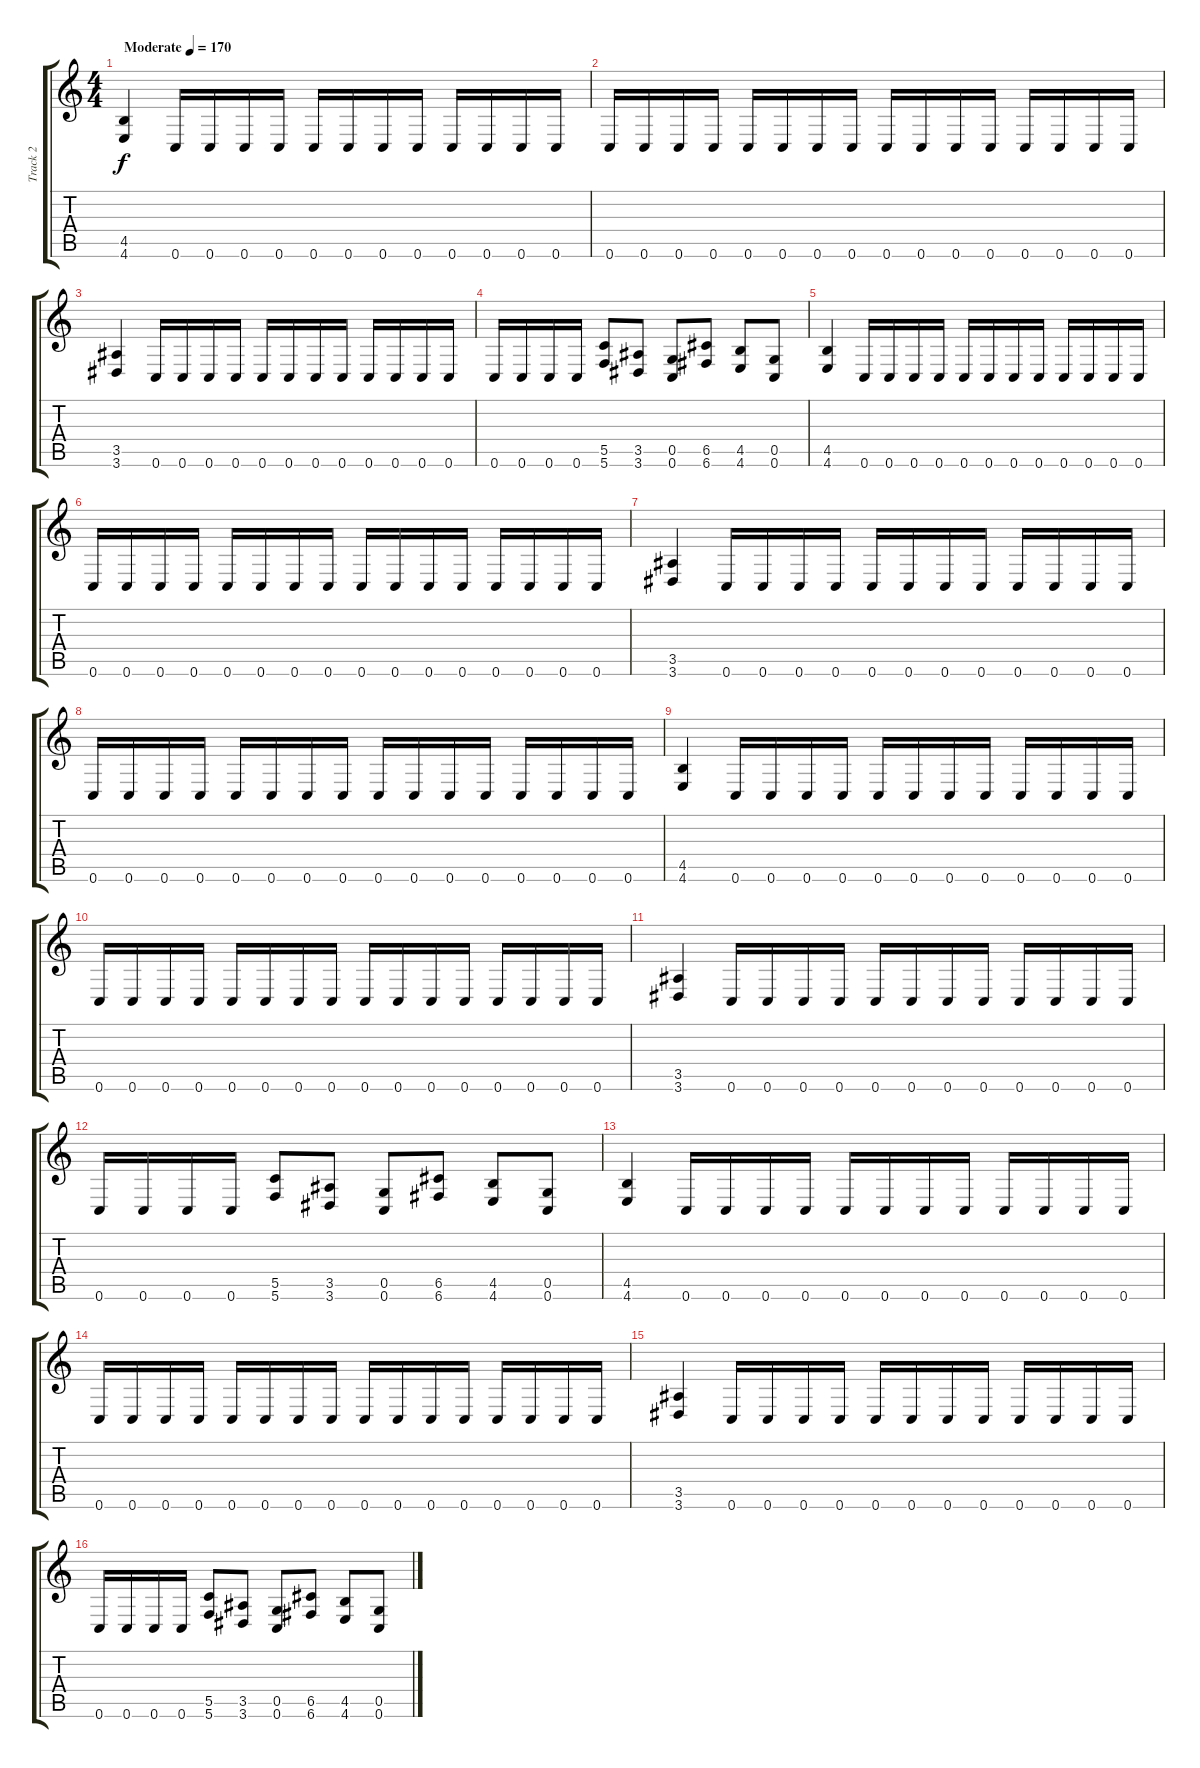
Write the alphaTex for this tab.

\track ("Track 2" "Track 2") {instrument distortionguitar}
\staff {score tabs}
\tuning (D4 A3 F3 C3 G2 C2) {hide}
\ts (4 4)
\tempo (170 "Moderate")
\clef g2
\ks c
(4.5 4.6).4{dy f instrument distortionguitar} 0.6.16 0.6.16 0.6.16 0.6.16 0.6.16 0.6.16 0.6.16 0.6.16 0.6.16 0.6.16 0.6.16 0.6.16 |
0.6.16 0.6.16 0.6.16 0.6.16 0.6.16 0.6.16 0.6.16 0.6.16 0.6.16 0.6.16 0.6.16 0.6.16 0.6.16 0.6.16 0.6.16 0.6.16 |
(3.5 3.6).4 0.6.16 0.6.16 0.6.16 0.6.16 0.6.16 0.6.16 0.6.16 0.6.16 0.6.16 0.6.16 0.6.16 0.6.16 |
0.6.16 0.6.16 0.6.16 0.6.16 (5.5 5.6).8 (3.5 3.6).8 (0.5 0.6).8 (6.5 6.6).8 (4.5 4.6).8 (0.5 0.6).8 |
(4.5 4.6).4 0.6.16 0.6.16 0.6.16 0.6.16 0.6.16 0.6.16 0.6.16 0.6.16 0.6.16 0.6.16 0.6.16 0.6.16 |
0.6.16 0.6.16 0.6.16 0.6.16 0.6.16 0.6.16 0.6.16 0.6.16 0.6.16 0.6.16 0.6.16 0.6.16 0.6.16 0.6.16 0.6.16 0.6.16 |
(3.5 3.6).4 0.6.16 0.6.16 0.6.16 0.6.16 0.6.16 0.6.16 0.6.16 0.6.16 0.6.16 0.6.16 0.6.16 0.6.16 |
0.6.16 0.6.16 0.6.16 0.6.16 0.6.16 0.6.16 0.6.16 0.6.16 0.6.16 0.6.16 0.6.16 0.6.16 0.6.16 0.6.16 0.6.16 0.6.16 |
(4.5 4.6).4 0.6.16 0.6.16 0.6.16 0.6.16 0.6.16 0.6.16 0.6.16 0.6.16 0.6.16 0.6.16 0.6.16 0.6.16 |
0.6.16 0.6.16 0.6.16 0.6.16 0.6.16 0.6.16 0.6.16 0.6.16 0.6.16 0.6.16 0.6.16 0.6.16 0.6.16 0.6.16 0.6.16 0.6.16 |
(3.5 3.6).4 0.6.16 0.6.16 0.6.16 0.6.16 0.6.16 0.6.16 0.6.16 0.6.16 0.6.16 0.6.16 0.6.16 0.6.16 |
0.6.16 0.6.16 0.6.16 0.6.16 (5.5 5.6).8 (3.5 3.6).8 (0.5 0.6).8 (6.5 6.6).8 (4.5 4.6).8 (0.5 0.6).8 |
(4.5 4.6).4 0.6.16 0.6.16 0.6.16 0.6.16 0.6.16 0.6.16 0.6.16 0.6.16 0.6.16 0.6.16 0.6.16 0.6.16 |
0.6.16 0.6.16 0.6.16 0.6.16 0.6.16 0.6.16 0.6.16 0.6.16 0.6.16 0.6.16 0.6.16 0.6.16 0.6.16 0.6.16 0.6.16 0.6.16 |
(3.5 3.6).4 0.6.16 0.6.16 0.6.16 0.6.16 0.6.16 0.6.16 0.6.16 0.6.16 0.6.16 0.6.16 0.6.16 0.6.16 |
0.6.16 0.6.16 0.6.16 0.6.16 (5.5 5.6).8 (3.5 3.6).8 (0.5 0.6).8 (6.5 6.6).8 (4.5 4.6).8 (0.5 0.6).8
